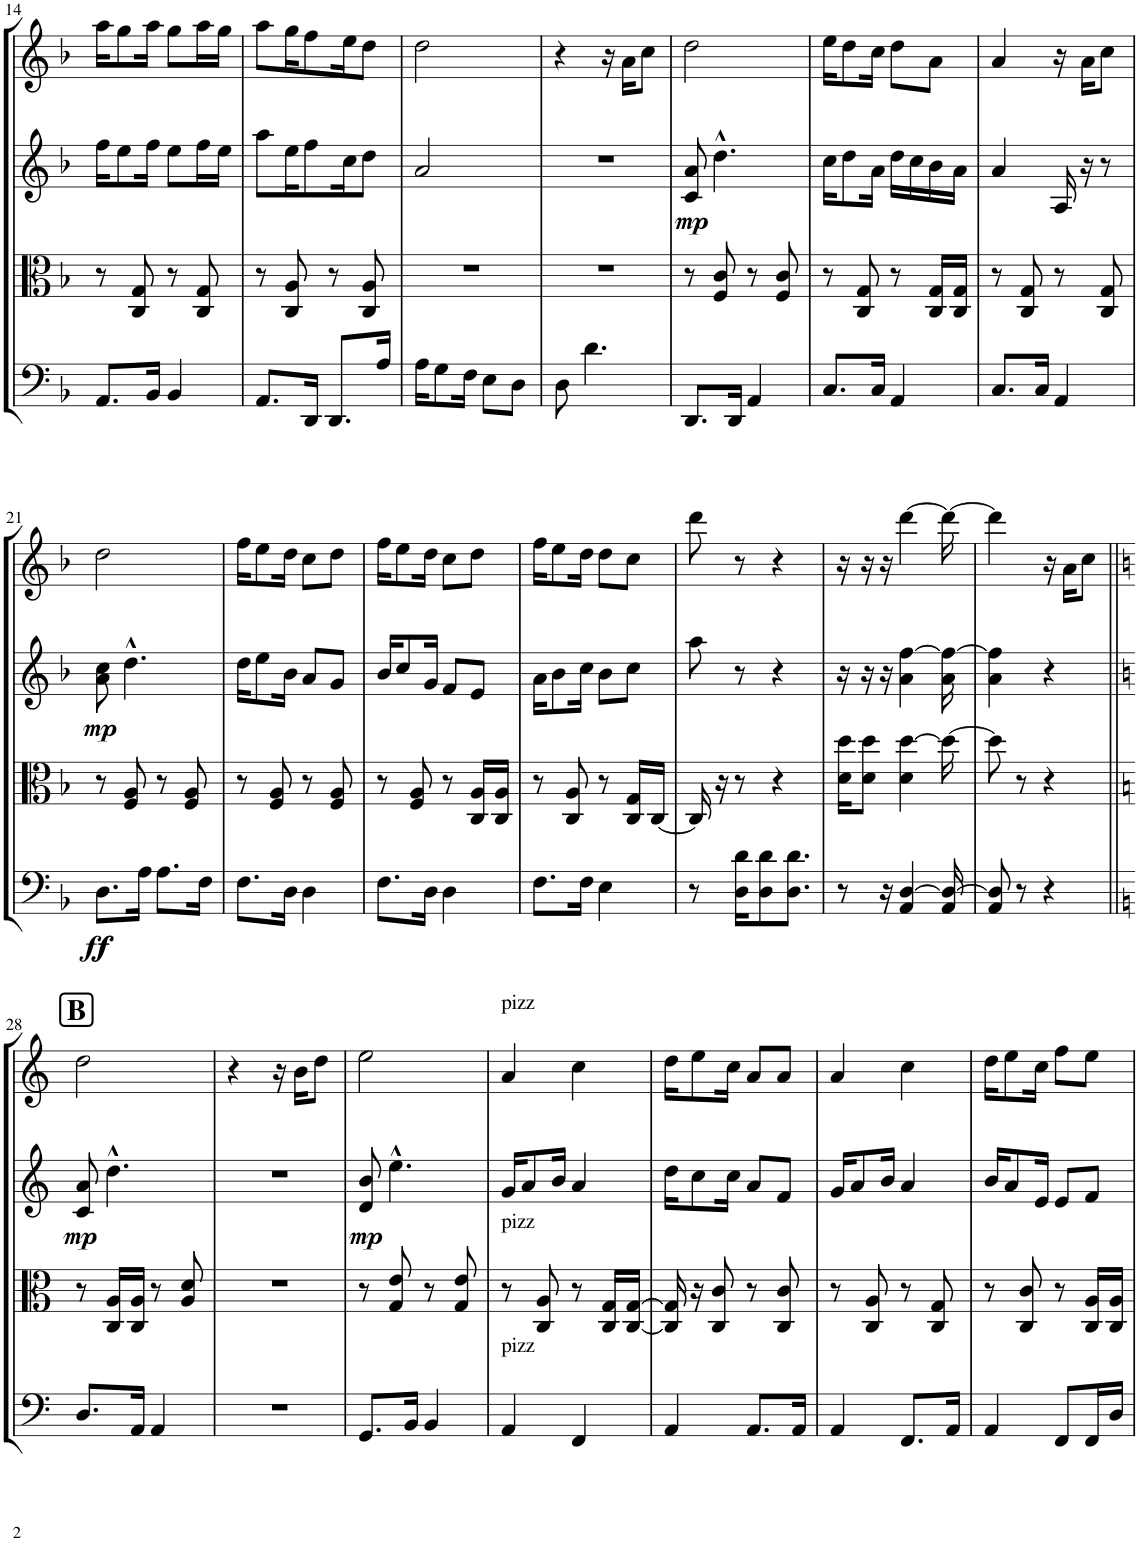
**kern	**dynam	**kern	**kern	**dynam	**kern
*part4	*part4	*part3	*part2	*part2	*part1
*staff4	*staff4	*staff3	*staff2	*staff2	*staff1
*I"Violoncello	*	*I"Viola	*I"Violin II	*	*I"Violin I
*I'Vc	*	*I'Vla	*I'Vln	*	*I'Vln
!!LO:PB:g=z
*clefF4	*	*clefC3	*clefG2	*	*clefG2
*k[b-]	*	*k[b-]	*k[b-]	*	*k[b-]
*M2/4	*	*M2/4	*M2/4	*	*M2/4
=14	=14	=14	=14	=14	=14
8.AA/L	.	8r	16ff\KL	.	16aa\KL
.	.	.	8ee\	.	8gg\
.	.	8C/ 8G/	.	.	.
16BB-/Jk	.	.	16ff\Jk	.	16aa\Jk
4BB-/	.	8r	8ee\L	.	8gg\L
.	.	8C/ 8G/	16ff\L	.	16aa\L
.	.	.	16ee\JJ	.	16gg\JJ
=15	=15	=15	=15	=15	=15
8.AA/L	.	8r	8aa\L	.	8aa\L
.	.	8C/ 8A/	16ee\K	.	16gg\K
16DD/Jk	.	.	8ff\	.	8ff\
8.DD/L	.	8r	.	.	.
.	.	.	16cc\K	.	16ee\K
.	.	8C/ 8A/	8dd\J	.	8dd\J
16A/Jk	.	.	.	.	.
=16	=16	=16	=16	=16	=16
16A\KL	.	2r	2a/	.	2dd\
8G\	.	.	.	.	.
16F\Jk	.	.	.	.	.
8E\L	.	.	.	.	.
8D\J	.	.	.	.	.
=17	=17	=17	=17	=17	=17
8D\	.	2r	2r	.	4r
4.d\	.	.	.	.	.
.	.	.	.	.	16r
.	.	.	.	.	16a\KL
.	.	.	.	.	8cc\J
=18	=18	=18	=18	=18	=18
!	!	!	!	!LO:DY:b	!
8.DD/L	.	8r	8c/ 8a/	mp	2dd\
.	.	8F/ 8c/	4.dd^^\	.	.
16DD/Jk	.	.	.	.	.
4AA/	.	8r	.	.	.
.	.	8F/ 8c/	.	.	.
=19	=19	=19	=19	=19	=19
8.C/L	.	8r	16cc\KL	.	16ee\KL
.	.	.	8dd\	.	8dd\
.	.	8C/ 8G/	.	.	.
16C/Jk	.	.	16a\Jk	.	16cc\Jk
4AA/	.	8r	16dd\LL	.	8dd\L
.	.	.	16cc\	.	.
.	.	16C/ 16G/LL	16b-\	.	8a\J
.	.	16C/ 16G/JJ	16a\JJ	.	.
=20	=20	=20	=20	=20	=20
8.C/L	.	8r	4a/	.	4a/
.	.	8C/ 8G/	.	.	.
16C/Jk	.	.	.	.	.
4AA/	.	8r	16A/	.	16r
.	.	.	16r	.	16a\KL
.	.	8C/ 8G/	8r	.	8cc\J
!!LO:LB:g=z
=21	=21	=21	=21	=21	=21
!	!LO:DY:b	!	!	!	!
!	!LO:DY:n=1:b	!	!	!LO:DY:b	!
8.D\L	f ff	8r	8a\ 8cc\	mp	2dd\
.	.	8F/ 8A/	4.dd^^\	.	.
16A\Jk	.	.	.	.	.
8.A\L	.	8r	.	.	.
.	.	8F/ 8A/	.	.	.
16F\Jk	.	.	.	.	.
=22	=22	=22	=22	=22	=22
8.F\L	.	8r	16dd\KL	.	16ff\KL
.	.	.	8ee\	.	8ee\
.	.	8F/ 8A/	.	.	.
16D\Jk	.	.	16b-\Jk	.	16dd\Jk
4D\	.	8r	8a/L	.	8cc\L
.	.	8F/ 8A/	8g/J	.	8dd\J
=23	=23	=23	=23	=23	=23
8.F\L	.	8r	16b-/KL	.	16ff\KL
.	.	.	8cc/	.	8ee\
.	.	8F/ 8A/	.	.	.
16D\Jk	.	.	16g/Jk	.	16dd\Jk
4D\	.	8r	8f/L	.	8cc\L
.	.	16C/ 16A/LL	8e/J	.	8dd\J
.	.	16C/ 16A/JJ	.	.	.
=24	=24	=24	=24	=24	=24
8.F\L	.	8r	16a\KL	.	16ff\KL
.	.	.	8b-\	.	8ee\
.	.	8C/ 8A/	.	.	.
16F\Jk	.	.	16cc\Jk	.	16dd\Jk
4E\	.	8r	8b-\L	.	8dd\L
.	.	16C/ 16G/LL	8cc\J	.	8cc\J
.	.	[16C/JJ	.	.	.
=25	=25	=25	=25	=25	=25
8r	.	16C/]	8aa\	.	8ddd\
.	.	16r	.	.	.
16D\ 16d\KL	.	8r	8r	.	8r
8D\ 8d\	.	.	.	.	.
.	.	4r	4r	.	4r
8.D\ 8.d\J	.	.	.	.	.
=26	=26	=26	=26	=26	=26
8r	.	16d\ 16dd\KL	16r	.	16r
.	.	8d\ 8dd\J	16r	.	16r
16r	.	.	16r	.	16r
4AA/ [4D/	.	4d\ [4dd\	4a\ [4ff\	.	[4ddd\
16AA/ 16D/_	.	16dd\_	16a\ 16ff\_	.	16ddd\_
=27	=27	=27	=27	=27	=27
8AA/ 8D/]	.	8dd\]	4a\ 4ff\]	.	4ddd\]
8r	.	8r	.	.	.
4r	.	4r	4r	.	16r
.	.	.	.	.	16a\KL
.	.	.	.	.	8cc\J
!!LO:LB:g=z
!!LO:REH:place=s1:a:B:cj:fs=14:t=B
=28||	=28||	=28||	=28||	=28||	=28||
*k[]	*	*k[]	*k[]	*	*k[]
!	!	!	!	!LO:DY:b	!
8.D/L	.	8r	8c/ 8a/	mp	2dd\
.	.	16C/ 16A/LL	4.dd^^\	.	.
16AA/Jk	.	16C/ 16A/JJ	.	.	.
4AA/	.	8r	.	.	.
.	.	8A/ 8d/	.	.	.
=29	=29	=29	=29	=29	=29
2r	.	2r	2r	.	4r
.	.	.	.	.	16r
.	.	.	.	.	16b\KL
.	.	.	.	.	8dd\J
=30	=30	=30	=30	=30	=30
!	!	!	!	!LO:DY:b	!
8.GG/L	.	8r	8d/ 8b/	mp	2ee\
.	.	8G/ 8e/	4.ee^^\	.	.
16BB/Jk	.	.	.	.	.
4BB/	.	8r	.	.	.
.	.	8G/ 8e/	.	.	.
=31	=31	=31	=31	=31	=31
!	!	!	!	!	!LO:TX:a:t=pizz
!	!	!LO:TX:a:t=pizz	!	!	!
!LO:TX:a:t=pizz	!	!	!	!	!
4AA/	.	8r	16g/KL	.	4a/
.	.	.	8a/	.	.
.	.	8C/ 8A/	.	.	.
.	.	.	16b/Jk	.	.
4FF/	.	8r	4a/	.	4cc\
.	.	16C/ 16G/LL	.	.	.
.	.	[16C/ [16G/JJ	.	.	.
=32	=32	=32	=32	=32	=32
4AA/	.	16C/] 16G/]	16dd\KL	.	16dd\KL
.	.	16r	8cc\	.	8ee\
.	.	8C/ 8c/	.	.	.
.	.	.	16cc\Jk	.	16cc\Jk
8.AA/L	.	8r	8a/L	.	8a/L
.	.	8C/ 8c/	8f/J	.	8a/J
16AA/Jk	.	.	.	.	.
=33	=33	=33	=33	=33	=33
4AA/	.	8r	16g/KL	.	4a/
.	.	.	8a/	.	.
.	.	8C/ 8A/	.	.	.
.	.	.	16b/Jk	.	.
8.FF/L	.	8r	4a/	.	4cc\
.	.	8C/ 8G/	.	.	.
16AA/Jk	.	.	.	.	.
=34	=34	=34	=34	=34	=34
4AA/	.	8r	16b/KL	.	16dd\KL
.	.	.	8a/	.	8ee\
.	.	8C/ 8c/	.	.	.
.	.	.	16e/Jk	.	16cc\Jk
8FF/L	.	8r	8e/L	.	8ff\L
16FF/L	.	16C/ 16A/LL	8f/J	.	8ee\J
16D/JJ	.	16C/ 16A/JJ	.	.	.
=	=	=	=	=	=
*-	*-	*-	*-	*-	*-
